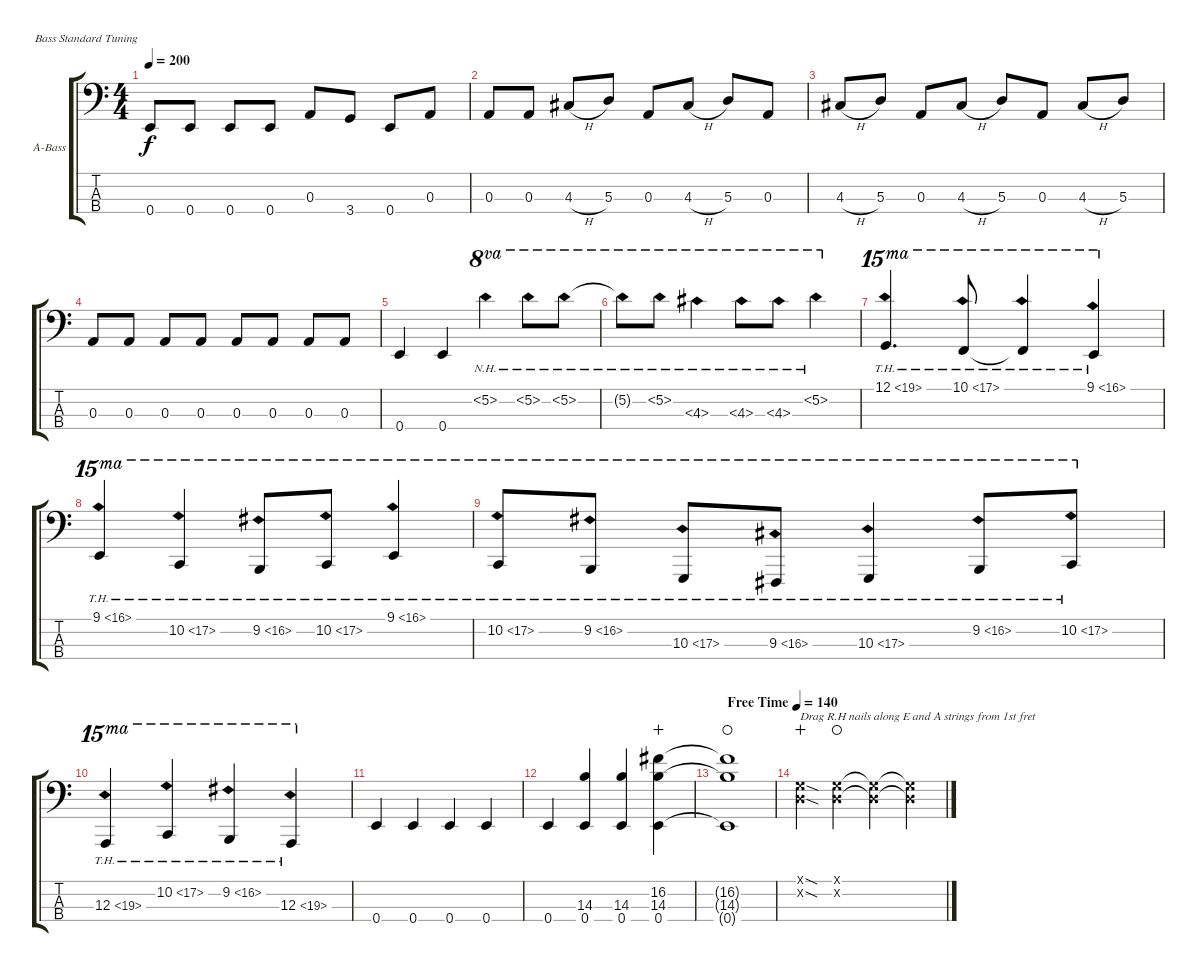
\bracketExtendMode groupsimilarinstruments
\firstSystemTrackNameOrientation horizontal
\otherSystemsTrackNameOrientation horizontal
\track ("Bass" "A-Bass") {instrument distortionguitar}
\staff {score tabs}
\tuning (G2 D2 A1 E1)
\ts (4 4)
\tempo 200
\clef f4
\ks c
0.4.8{dy f} 0.4.8 0.4.8 0.4.8 0.3.8 3.4.8 0.4.8 0.3.8 |
0.3.8 0.3.8 4.3{h}.8 5.3.8 0.3.8 4.3{h}.8 5.3.8 0.3.8 |
4.3{h}.8 5.3.8 0.3.8 4.3{h}.8 5.3.8 0.3.8 4.3{h}.8 5.3.8 |
0.3.8 0.3.8 0.3.8 0.3.8 0.3.8 0.3.8 0.3.8 0.3.8 |
0.4.4 0.4.4 5.2{nh}.4{ot 8va} 5.2{nh}.8{ot 8va} 5.2{nh}.8{ot 8va} |
5.2{nh t}.8{ot 8va} 5.2{nh}.8{ot 8va} 4.3{nh}.4{ot 8va} 4.3{nh}.8{ot 8va} 4.3{nh}.8{ot 8va} 5.2{nh}.4{ot 8va} |
12.1{th 7}.4{d ot 15ma} 10.1{th 7}.8{ot 15ma} 10.1{th 7 t}.4{ot 15ma} 9.1{th 7}.4{ot 15ma} |
9.1{th 7}.4{ot 15ma} 10.2{th 7}.4{ot 15ma} 9.2{th 7}.8{ot 15ma} 10.2{th 7}.8{ot 15ma} 9.1{th 7}.4{ot 15ma} |
10.2{th 7}.8{ot 15ma} 9.2{th 7}.8{ot 15ma} 10.3{th 7}.8{ot 15ma} 9.3{th 7}.8{ot 15ma} 10.3{th 7}.4{ot 15ma} 9.2{th 7}.8{ot 15ma} 10.2{th 7}.8{ot 15ma} |
12.3{th 7}.4{ot 15ma} 10.2{th 7}.4{ot 15ma} 9.2{th 7}.4{ot 15ma} 12.3{th 7}.4{ot 15ma} |
0.4.4 0.4.4 0.4.4 0.4.4 |
0.4.4 (14.3 0.4).4 (14.3 0.4).4 (16.2 14.3 0.4).4{wahc} |
\tempo (140 "Free Time")
(16.2{t} 14.3{t} 0.4{t}).1{waho} |
(0.1{sod x} 0.2{sod x}).4{txt "Drag R.H nails along E and A strings from 1st fret" wahc} (0.1{x} 0.2{x}).4{waho} (0.1{x t} 0.2{x t}).4 (0.1{x t} 0.2{x t}).4
